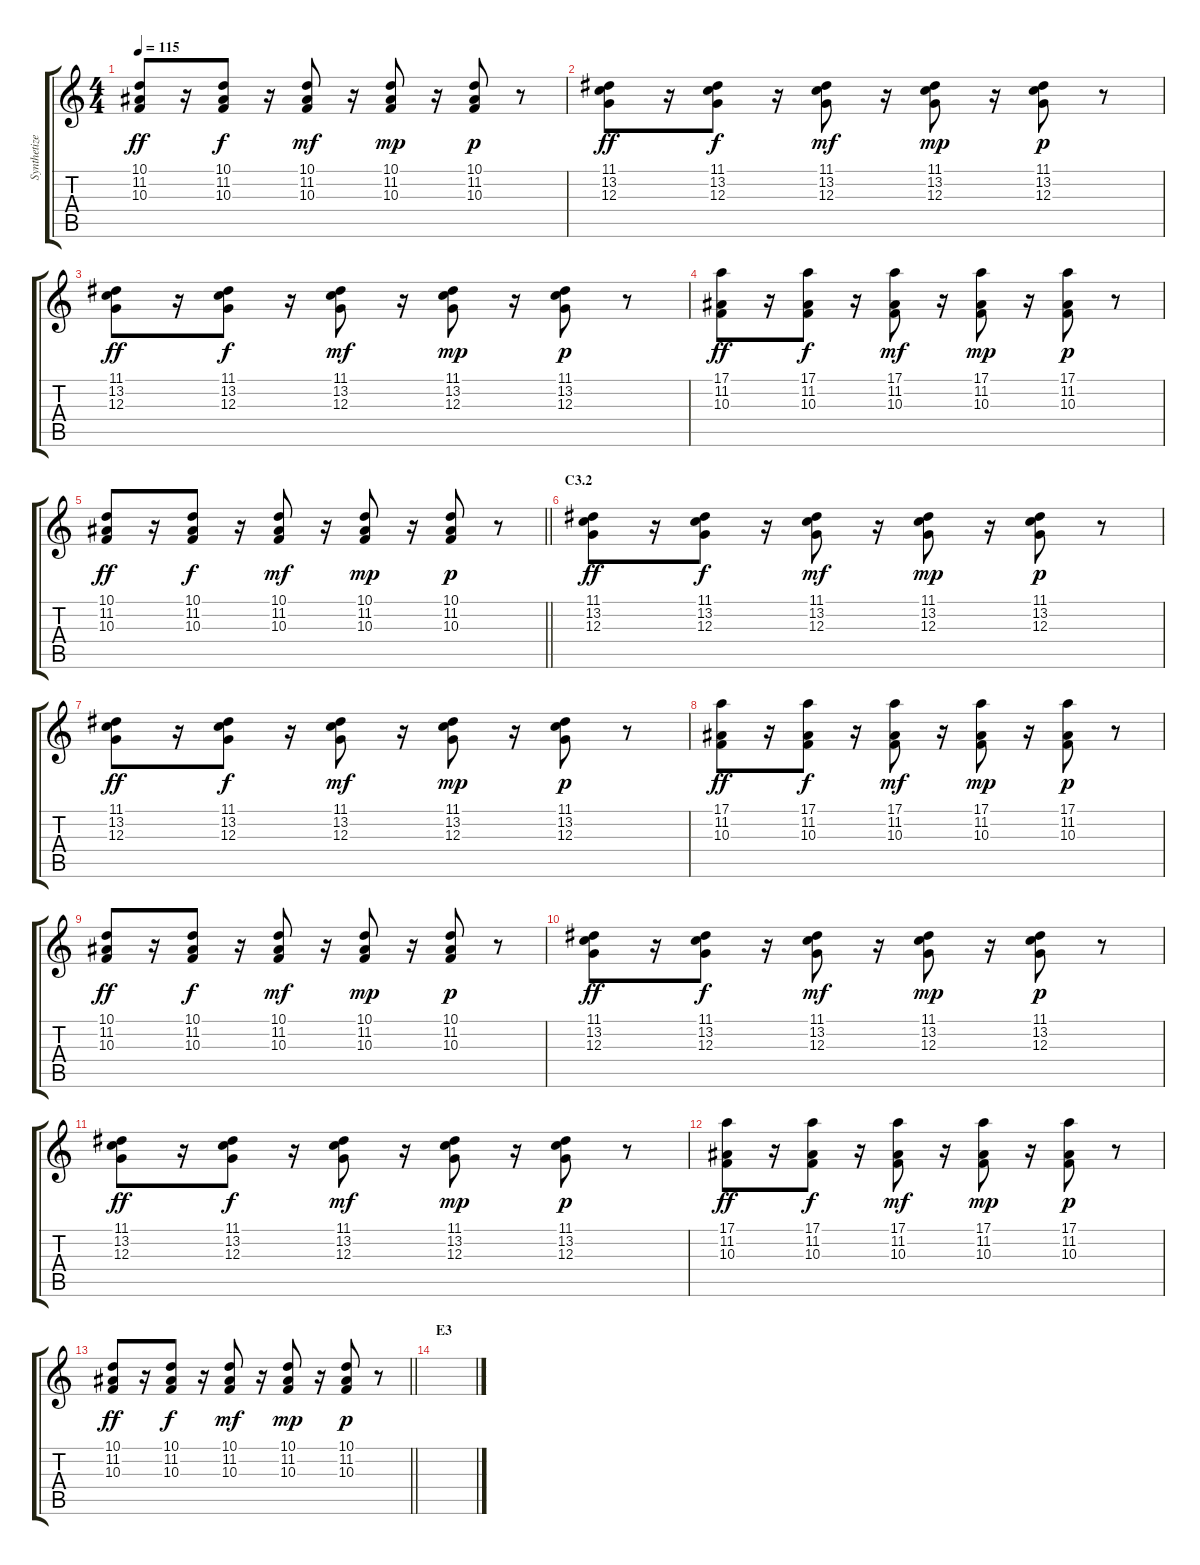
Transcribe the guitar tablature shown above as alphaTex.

\track ("Synthetizer II" "Synthetize") {instrument steeldrums}
\staff {score tabs}
\tuning (E4 B3 G3 D3 A2 E2) {hide}
\ts (4 4)
\tempo 115
\clef g2
\ks c
(10.1 11.2 10.3).8{dy ff} r.16 (10.1 11.2 10.3).8{dy f} r.16 (10.1 11.2 10.3).8{dy mf} r.16 (10.1 11.2 10.3).8{dy mp} r.16 (10.1 11.2 10.3).8{dy p} r.8 |
(11.1 13.2 12.3).8{dy ff} r.16 (11.1 13.2 12.3).8{dy f} r.16 (11.1 13.2 12.3).8{dy mf} r.16 (11.1 13.2 12.3).8{dy mp} r.16 (11.1 13.2 12.3).8{dy p} r.8 |
(11.1 13.2 12.3).8{dy ff} r.16 (11.1 13.2 12.3).8{dy f} r.16 (11.1 13.2 12.3).8{dy mf} r.16 (11.1 13.2 12.3).8{dy mp} r.16 (11.1 13.2 12.3).8{dy p} r.8 |
(17.1 11.2 10.3).8{dy ff} r.16 (17.1 11.2 10.3).8{dy f} r.16 (17.1 11.2 10.3).8{dy mf} r.16 (17.1 11.2 10.3).8{dy mp} r.16 (17.1 11.2 10.3).8{dy p} r.8 |
\barLineRight lightlight
(10.1 11.2 10.3).8{dy ff} r.16 (10.1 11.2 10.3).8{dy f} r.16 (10.1 11.2 10.3).8{dy mf} r.16 (10.1 11.2 10.3).8{dy mp} r.16 (10.1 11.2 10.3).8{dy p} r.8 |
\section ("" "C3.2")
(11.1 13.2 12.3).8{dy ff} r.16 (11.1 13.2 12.3).8{dy f} r.16 (11.1 13.2 12.3).8{dy mf} r.16 (11.1 13.2 12.3).8{dy mp} r.16 (11.1 13.2 12.3).8{dy p} r.8 |
(11.1 13.2 12.3).8{dy ff} r.16 (11.1 13.2 12.3).8{dy f} r.16 (11.1 13.2 12.3).8{dy mf} r.16 (11.1 13.2 12.3).8{dy mp} r.16 (11.1 13.2 12.3).8{dy p} r.8 |
(17.1 11.2 10.3).8{dy ff} r.16 (17.1 11.2 10.3).8{dy f} r.16 (17.1 11.2 10.3).8{dy mf} r.16 (17.1 11.2 10.3).8{dy mp} r.16 (17.1 11.2 10.3).8{dy p} r.8 |
(10.1 11.2 10.3).8{dy ff} r.16 (10.1 11.2 10.3).8{dy f} r.16 (10.1 11.2 10.3).8{dy mf} r.16 (10.1 11.2 10.3).8{dy mp} r.16 (10.1 11.2 10.3).8{dy p} r.8 |
(11.1 13.2 12.3).8{dy ff} r.16 (11.1 13.2 12.3).8{dy f} r.16 (11.1 13.2 12.3).8{dy mf} r.16 (11.1 13.2 12.3).8{dy mp} r.16 (11.1 13.2 12.3).8{dy p} r.8 |
(11.1 13.2 12.3).8{dy ff} r.16 (11.1 13.2 12.3).8{dy f} r.16 (11.1 13.2 12.3).8{dy mf} r.16 (11.1 13.2 12.3).8{dy mp} r.16 (11.1 13.2 12.3).8{dy p} r.8 |
(17.1 11.2 10.3).8{dy ff} r.16 (17.1 11.2 10.3).8{dy f} r.16 (17.1 11.2 10.3).8{dy mf} r.16 (17.1 11.2 10.3).8{dy mp} r.16 (17.1 11.2 10.3).8{dy p} r.8 |
\barLineRight lightlight
(10.1 11.2 10.3).8{dy ff} r.16 (10.1 11.2 10.3).8{dy f} r.16 (10.1 11.2 10.3).8{dy mf} r.16 (10.1 11.2 10.3).8{dy mp} r.16 (10.1 11.2 10.3).8{dy p} r.8 |
\section ("" "E3")
